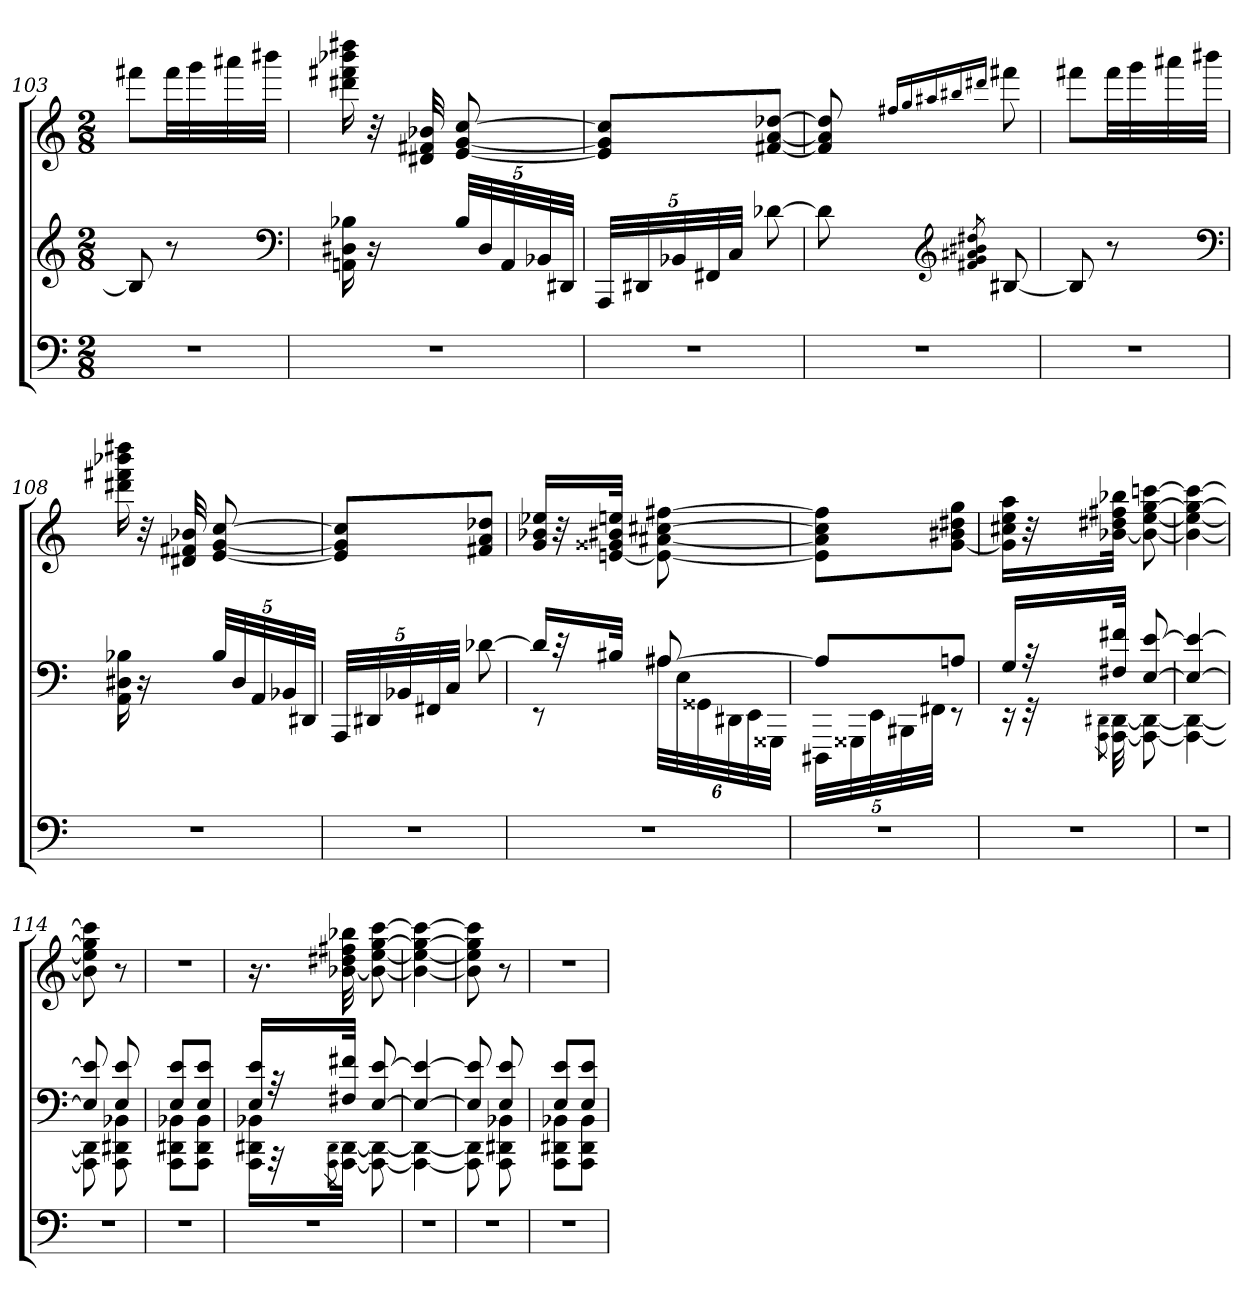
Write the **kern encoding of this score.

**kern	**kern	**kern
*part3	*part2	*part1
*staff3	*staff2	*staff1
*clefF4	*clefG2	*clefG2
*k[]	*k[]	*k[]
*M2/8	*M2/8	*M2/8
=103	=103	=103
4r	8B#]	8fff#XL
.	8r	32fff#LL
.	.	32ggg
.	.	32aaa#X
.	.	32bbb#XJJJ
*	*clefF4	*
=104	=104	=104
4r	16AAn 16D#X 16B-X	16ddd#X 16fff#X 16bbb-X 16dddd#X
.	16r	32r
.	.	32d#X 32f#X 32b-X
.	40B-LLL	[8e [8g [8cc
.	40D#	.
.	40AA	.
.	40BB-X	.
.	40DD#XJJJ	.
=105	=105	=105
4r	40AAALLL	8e] 8g] 8cc]L
.	40DD#X	.
.	40BB-X	.
.	40FF#X	.
.	40CJJJ	.
.	[8d-X	[8f#X [8a [8dd-XJ
=106	=106	=106
4r	8d-]	8f#] 8a] 8dd-]
*	*clefG2	*
.	.	16qqff#X/LL
.	.	16qqgg/
.	.	16qqaa#X/
.	.	16qqbb#X/
.	8qf#X/ 8qg/ 8qa#X/ 8qb#X/ 8qdd#X/	16qqddd#X/JJ
.	[8B#X	8fff#X
=107	=107	=107
4r	8B#]	8fff#XL
.	8r	32fff#LL
.	.	32ggg
.	.	32aaa#X
.	.	32bbb#XJJJ
*	*clefF4	*
=108	=108	=108
4r	16AA 16D#X 16B-X	16ddd#X 16fff#X 16bbb-X 16dddd#X
.	16r	32r
.	.	32d#X 32f#X 32b-X
.	40B-LLL	[8e [8g [8cc
.	40D#	.
.	40AA	.
.	40BB-X	.
.	40DD#XJJJ	.
=109	=109	=109
4r	40AAALLL	8e] 8g] 8cc]L
.	40DD#X	.
.	40BB-X	.
.	40FF#X	.
.	40CJJJ	.
.	[8d-X	8f#X 8a 8dd-XJ
=110	=110	=110
*	*^	*
4r	16d-LL]	8rEE	16g 16b-X 16ee-XLL
.	32r	.	32r
.	32B#XJJk	.	[32en 32g##X 32b#X 32eenJJk
.	[8A#X	48A#XLLL	8e_ [8a#X [8cc#X [8ff#X
.	.	48E	.
.	.	48GG##X	.
.	.	48DD#X	.
.	.	48EE	.
.	.	48GGG##XJJJ	.
=111	=111	=111	=111
4r	8A#L]	40DDD#XLLL	8e] 8a#] 8cc#] 8ff#]L
.	.	40GGG##X	.
.	.	40EE	.
.	.	40BBB#X	.
.	.	40FF#XJJJ	.
.	8AnJ	8rEE	[8g 8b#X 8dd#X 8ggJ
=112	=112	=112	=112
4r	16GLL	16rEE	16g] 16cc#X 16ee 16aaLL
.	32r	32rEE	32r
.	.	8qAAA\ 8qDD#X\	.
.	32F#X 32f#XJJk	32AAA_ 32DD#_	[32b-X 32dd#X 32ff#X 32bb-XJJk
.	[8E [8e	8AAA_ 8DD#_	8b-_ [8ee [8gg [8cccn
=113	=113	=113	=113
4r	4E_ 4e_	4AAA_ 4DD#_	4b-_ 4ee_ 4gg_ 4ccc_
=114	=114	=114	=114
4r	8E] 8e]	8AAA] 8DD#]	8b-] 8ee] 8gg] 8ccc]
.	8E 8e	8AAA 8DD#X 8BB-X	8r
=115	=115	=115	=115
4r	8E 8eL	8AAA 8DD#X 8BB-XL	4r
.	8E 8eJ	8AAA 8DD# 8BB-J	.
=116	=116	=116	=116
4r	16E 16eLL	16AAA 16DD#X 16BB-XLL	16.r
.	32r	32r	.
.	.	8qAAA\ 8qDD#\	.
.	32F#X 32f#XJJk	32AAA_ 32DD#_JJk	[32b-X 32dd#X 32ff#X 32bb-X
.	[8E [8e	8AAA_ 8DD#_	8b-_ [8ee [8gg [8ccc
=117	=117	=117	=117
4r	4E_ 4e_	4AAA_ 4DD#_	4b-_ 4ee_ 4gg_ 4ccc_
=118	=118	=118	=118
4r	8E] 8e]	8AAA] 8DD#]	8b-] 8ee] 8gg] 8ccc]
.	8E 8e	8AAA 8DD#X 8BB-X	8r
=119	=119	=119	=119
4r	8E 8eL	8AAA 8DD#X 8BB-XL	4r
.	8E 8eJ	8AAA 8DD# 8BB-J	.
*	*v	*v	*
=	=	=
*-	*-	*-
